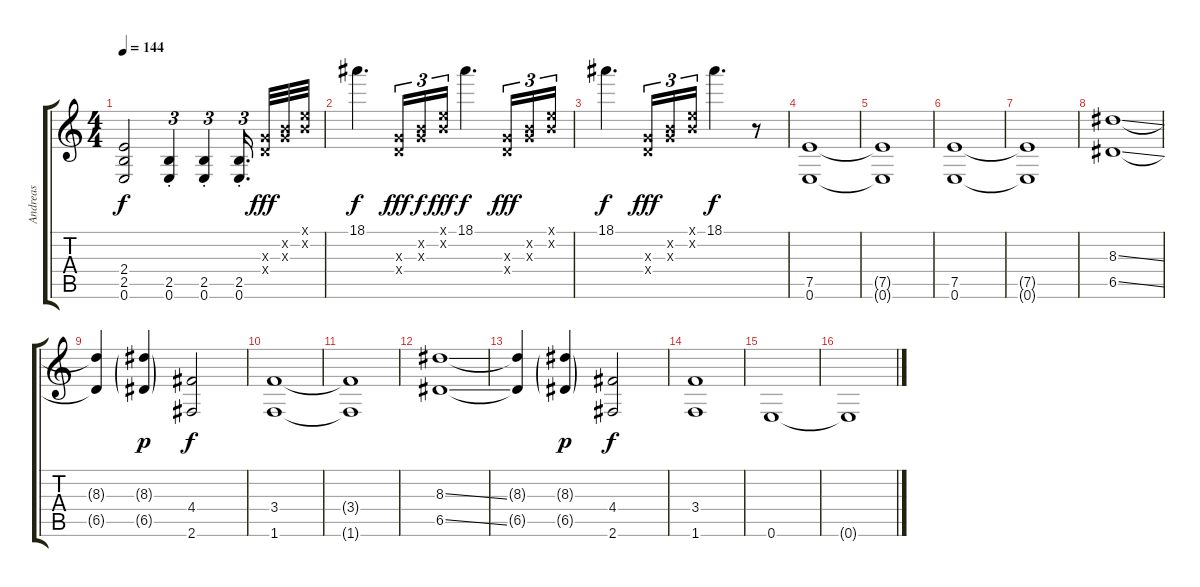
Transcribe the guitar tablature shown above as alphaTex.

\track ("Andreas" "Andreas") {instrument distortionguitar}
\staff {score tabs}
\tuning (E4 B3 G3 D3 A2 E2) {hide}
\ts (4 4)
\tempo 144
\clef g2
\ks c
(2.4{t} 2.5{t} 0.6{t}).2{dy f} (2.5{st} 0.6{st}).4{tu (3 2)} (2.5{st} 0.6{st}).4{tu (3 2)} (2.5{st} 0.6{st}).16{d tu (3 2)} (0.3{x} 0.4{x}).32{dy fff} (0.2{x} 0.3{x}).32 (0.1{x} 0.2{x}).32 |
18.1.4{d dy f} (0.3{x} 0.4{x}).16{tu (3 2) dy fff} (0.2{x} 0.3{x}).16{tu (3 2) dy f} (0.1{x} 0.2{x}).16{tu (3 2) dy fff} 18.1.4{d dy f} (0.3{x} 0.4{x}).16{tu (3 2) dy fff} (0.2{x} 0.3{x}).16{tu (3 2)} (0.1{x} 0.2{x}).16{tu (3 2)} |
18.1.4{d dy f} (0.3{x} 0.4{x}).16{tu (3 2) dy fff} (0.2{x} 0.3{x}).16{tu (3 2)} (0.1{x} 0.2{x}).16{tu (3 2)} 18.1.4{d dy f} r.8 |
(7.5 0.6).1 |
(7.5{t} 0.6{t}).1 |
(7.5 0.6).1 |
(7.5{t} 0.6{t}).1 |
(8.3{ss} 6.5{ss}).1 |
(8.3{t} 6.5{t}).4 (8.3{g} 6.5{g}).4{dy p} (4.4 2.6).2{dy f} |
(3.4 1.6).1 |
(3.4{t} 1.6{t}).1 |
(8.3{ss} 6.5{ss}).1 |
(8.3{t} 6.5{t}).4 (8.3{g} 6.5{g}).4{dy p} (4.4 2.6).2{dy f} |
(3.4 1.6).1 |
0.6.1 |
0.6{t}.1
